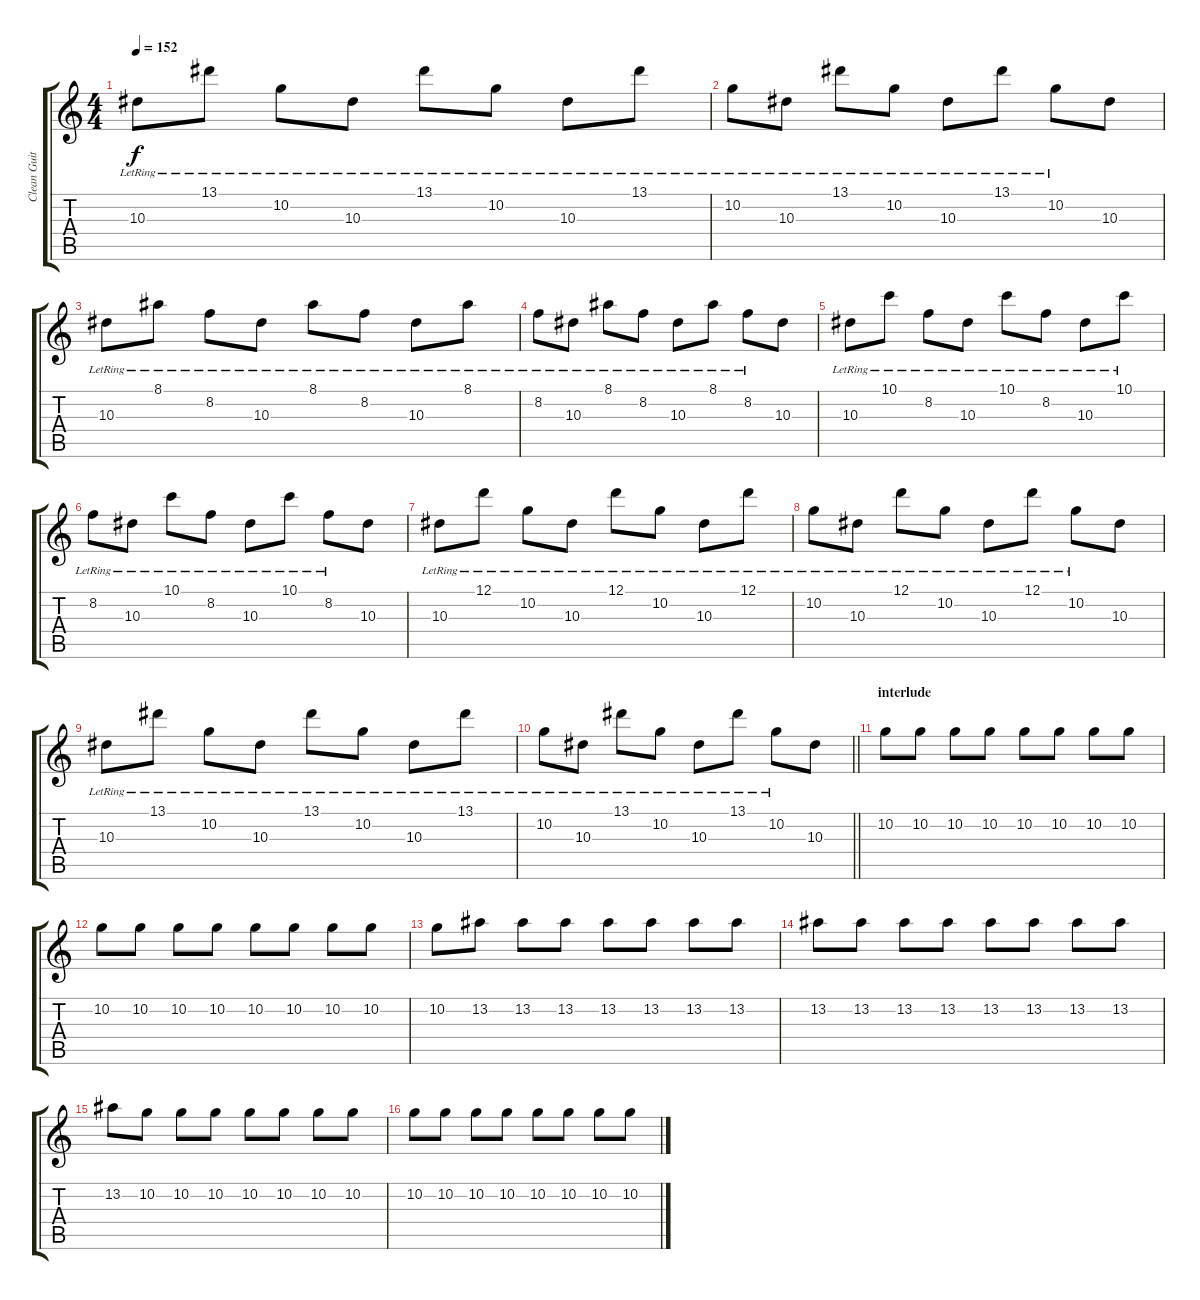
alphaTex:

\track ("Clean Guitar 1" "Clean Guit") {instrument electricguitarclean}
\staff {score tabs}
\tuning (D4 A3 F3 C3 G2 C2) {hide}
\ts (4 4)
\tempo 152
\clef g2
\ks c
10.3{lr}.8{dy f} 13.1{lr}.8 10.2{lr}.8 10.3{lr}.8 13.1{lr}.8 10.2{lr}.8 10.3{lr}.8 13.1{lr}.8 |
10.2{lr}.8 10.3{lr}.8 13.1{lr}.8 10.2{lr}.8 10.3{lr}.8 13.1{lr}.8 10.2{lr}.8 10.3.8 |
10.3{lr}.8 8.1{lr}.8 8.2{lr}.8 10.3{lr}.8 8.1{lr}.8 8.2{lr}.8 10.3{lr}.8 8.1{lr}.8 |
8.2{lr}.8 10.3{lr}.8 8.1{lr}.8 8.2{lr}.8 10.3{lr}.8 8.1{lr}.8 8.2{lr}.8 10.3.8 |
10.3{lr}.8 10.1{lr}.8 8.2{lr}.8 10.3{lr}.8 10.1{lr}.8 8.2{lr}.8 10.3{lr}.8 10.1{lr}.8 |
8.2{lr}.8 10.3{lr}.8 10.1{lr}.8 8.2{lr}.8 10.3{lr}.8 10.1{lr}.8 8.2{lr}.8 10.3.8 |
10.3{lr}.8 12.1{lr}.8 10.2{lr}.8 10.3{lr}.8 12.1{lr}.8 10.2{lr}.8 10.3{lr}.8 12.1{lr}.8 |
10.2{lr}.8 10.3{lr}.8 12.1{lr}.8 10.2{lr}.8 10.3{lr}.8 12.1{lr}.8 10.2{lr}.8 10.3.8 |
10.3{lr}.8 13.1{lr}.8 10.2{lr}.8 10.3{lr}.8 13.1{lr}.8 10.2{lr}.8 10.3{lr}.8 13.1{lr}.8 |
\barLineRight lightlight
10.2{lr}.8 10.3{lr}.8 13.1{lr}.8 10.2{lr}.8 10.3{lr}.8 13.1{lr}.8 10.2{lr}.8 10.3.8 |
\section ("" "interlude")
10.2.8 10.2.8 10.2.8 10.2.8 10.2.8 10.2.8 10.2.8 10.2.8 |
10.2.8 10.2.8 10.2.8 10.2.8 10.2.8 10.2.8 10.2.8 10.2.8 |
10.2.8 13.2.8 13.2.8 13.2.8 13.2.8 13.2.8 13.2.8 13.2.8 |
13.2.8 13.2.8 13.2.8 13.2.8 13.2.8 13.2.8 13.2.8 13.2.8 |
13.2.8 10.2.8 10.2.8 10.2.8 10.2.8 10.2.8 10.2.8 10.2.8 |
10.2.8 10.2.8 10.2.8 10.2.8 10.2.8 10.2.8 10.2.8 10.2.8
